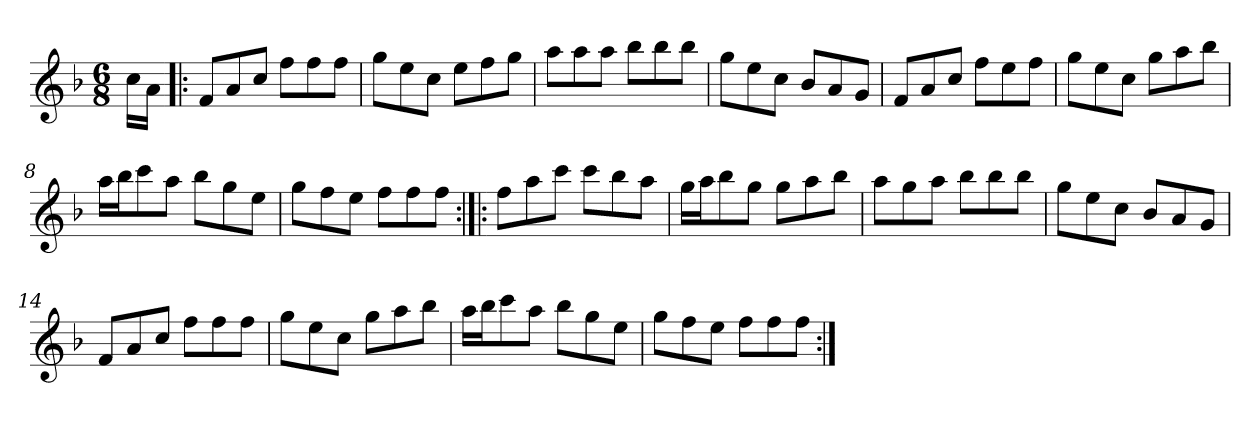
**kern
*part1
*staff1
*clefG2
*k[b-]
*F:
*M6/8
=1
16cc\LL
16a\JJ
=2!|:
8f/L
8a/
8cc/J
8ff\L
8ff\
8ff\J
=3
8gg\L
8ee\
8cc\J
8ee\L
8ff\
8gg\J
=4
8aa\L
8aa\
8aa\J
8bb-\L
8bb-\
8bb-\J
=5
8gg\L
8ee\
8cc\J
8b-/L
8a/
8g/J
=6
8f/L
8a/
8cc/J
8ff\L
8ee\
8ff\J
=7
8gg\L
8ee\
8cc\J
8gg\L
8aa\
8bb-\J
!!LO:LB:g=z
=8
16aa\LL
16bb-\J
8ccc\
8aa\J
8bb-\L
8gg\
8ee\J
=9
8gg\L
8ff\
8ee\J
8ff\L
8ff\
8ff\J
=10:|!|:
8ff\L
8aa\
8ccc\J
8ccc\L
8bb-\
8aa\J
=11
16gg\LL
16aa\J
8bb-\
8gg\J
8gg\L
8aa\
8bb-\J
=12
8aa\L
8gg\
8aa\J
8bb-\L
8bb-\
8bb-\J
=13
8gg\L
8ee\
8cc\J
8b-/L
8a/
8g/J
!!LO:LB:g=z
=14
8f/L
8a/
8cc/J
8ff\L
8ff\
8ff\J
=15
8gg\L
8ee\
8cc\J
8gg\L
8aa\
8bb-\J
=16
16aa\LL
16bb-\J
8ccc\
8aa\J
8bb-\L
8gg\
8ee\J
=17
8gg\L
8ff\
8ee\J
8ff\L
8ff\
8ff\J
=:|!
*-
